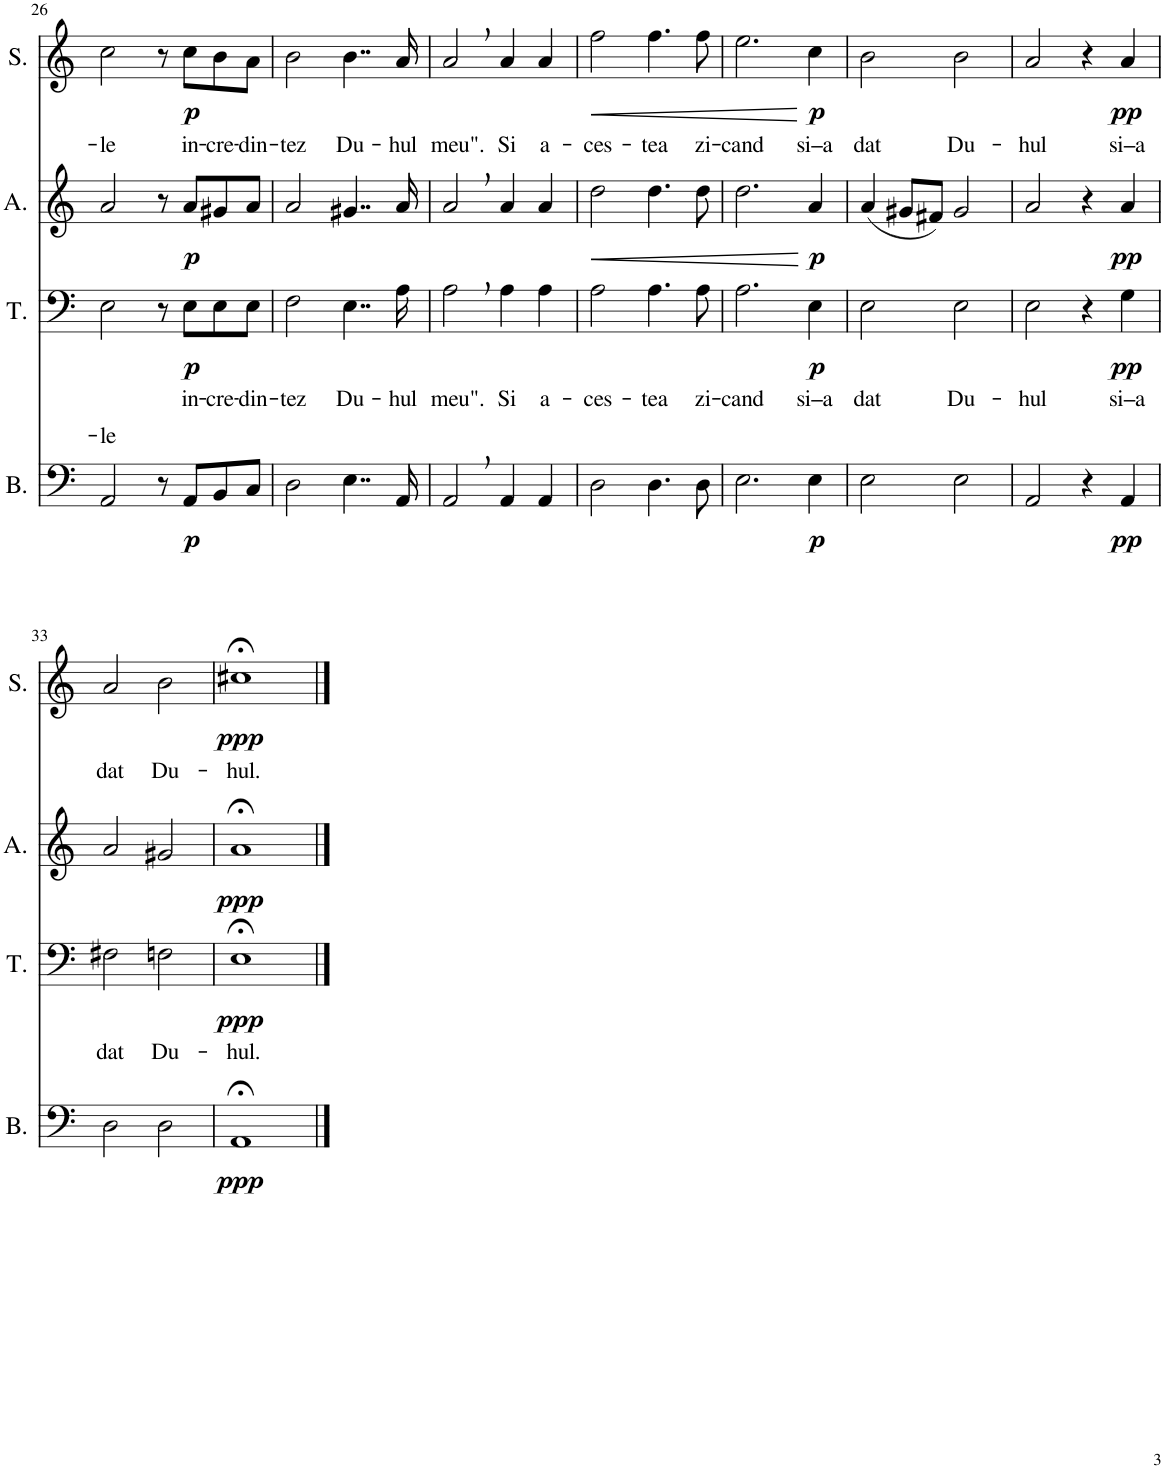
**kern	**dynam	**kern	**text	**text	**dynam	**kern	**dynam	**kern	**text	**text	**dynam
*part4	*part4	*part3	*part3	*part3	*part3	*part2	*part2	*part1	*part1	*part1	*part1
*staff4	*staff4	*staff3	*staff3	*staff3	*staff3	*staff2	*staff2	*staff1	*staff1	*staff1	*staff1
*I"Bass	*	*I"Tenor	*	*	*	*I"Alto	*	*I"Soprano	*	*	*
*I'B.	*	*I'T.	*	*	*	*I'A.	*	*I'S.	*	*	*
!!LO:PB:g=z
*clefF4	*	*clefF4	*	*	*	*clefG2	*	*clefG2	*	*	*
*k[]	*	*k[]	*	*	*	*k[]	*	*k[]	*	*	*
*M4/4	*	*M4/4	*	*	*	*M4/4	*	*M4/4	*	*	*
*met(c)	*	*met(c)	*	*	*	*met(c)	*	*met(c)	*	*	*
=26	=26	=26	=26	=26	=26	=26	=26	=26	=26	=26	=26
!	!	!	!	!LO:LY:b	!	!	!	!	!	!LO:LY:b	!
2AA/	.	2E\	.	-le	.	2a/	.	2cc\	.	-le	.
8r	.	8r	.	.	.	8r	.	8r	.	.	.
!	!LO:DY:b	!	!	!LO:LY:b	!LO:DY:b	!	!LO:DY:b	!	!	!LO:LY:b	!LO:DY:b
8AA/L	p	8E\L	.	in-	p	8a/L	p	8cc\L	.	in-	p
!	!	!	!	!LO:LY:b	!	!	!	!	!	!LO:LY:b	!
8BB/	.	8E\	.	-cre-	.	8g#X/	.	8b\	.	-cre-	.
!	!	!	!	!LO:LY:b	!	!	!	!	!	!LO:LY:b	!
8C/J	.	8E\J	.	-din-	.	8a/J	.	8a\J	.	-din-	.
=27	=27	=27	=27	=27	=27	=27	=27	=27	=27	=27	=27
!	!	!	!	!LO:LY:b	!	!	!	!	!	!LO:LY:b	!
2D\	.	2F\	.	-tez	.	2a/	.	2b\	.	-tez	.
!	!	!	!	!LO:LY:b	!	!	!	!	!	!LO:LY:b	!
4..E\	.	4..E\	.	Du-	.	4..g#X/	.	4..b\	.	Du-	.
!	!	!	!	!LO:LY:b	!	!	!	!	!	!LO:LY:b	!
16AA/	.	16A\	.	-hul	.	16a/	.	16a/	.	-hul	.
=28	=28	=28	=28	=28	=28	=28	=28	=28	=28	=28	=28
!	!	!	!	!LO:LY:b	!	!	!	!	!	!LO:LY:b	!
2AA,/	.	2A,\	.	meu".	.	2a,/	.	2a,/	.	meu".	.
!	!	!	!	!LO:LY:b	!	!	!	!	!	!LO:LY:b	!
4AA/	.	4A\	.	Si	.	4a/	.	4a/	.	Si	.
!	!	!	!	!LO:LY:b	!	!	!	!	!	!LO:LY:b	!
4AA/	.	4A\	.	a-	.	4a/	.	4a/	.	a-	.
=29	=29	=29	=29	=29	=29	=29	=29	=29	=29	=29	=29
!	!	!	!	!LO:LY:b	!	!	!LO:HP:b	!	!	!LO:LY:b	!LO:HP:b
2D\	.	2A\	.	-ces-	.	2dd\	<	2ff\	.	-ces-	<
!	!	!	!	!LO:LY:b	!	!	!	!	!	!LO:LY:b	!
4.D\	.	4.A\	.	-tea	.	4.dd\	.	4.ff\	.	-tea	.
!	!	!	!	!LO:LY:b	!	!	!	!	!	!LO:LY:b	!
8D\	.	8A\	.	zi-	.	8dd\	.	8ff\	.	zi-	.
=30	=30	=30	=30	=30	=30	=30	=30	=30	=30	=30	=30
!	!	!	!	!LO:LY:b	!	!	!	!	!	!LO:LY:b	!
2.E\	.	2.A\	.	-cand	.	2.dd\	.	2.ee\	.	-cand	.
!	!LO:DY:b	!	!	!LO:LY:b	!LO:DY:b	!	!LO:DY:n=1:b	!	!	!LO:LY:b	!LO:DY:n=1:b
4E\	p	4E\	.	si–a	p	4a/	[ p	4cc\	.	si–a	[ p
=31	=31	=31	=31	=31	=31	=31	=31	=31	=31	=31	=31
!	!	!	!	!LO:LY:b	!	!	!	!	!	!LO:LY:b	!
2E\	.	2E\	.	dat	.	(4a/	.	2b\	.	dat	.
.	.	.	.	.	.	8g#X/L	.	.	.	.	.
.	.	.	.	.	.	8f#X/J)	.	.	.	.	.
!	!	!	!	!LO:LY:b	!	!	!	!	!	!LO:LY:b	!
2E\	.	2E\	.	Du-	.	2g#/	.	2b\	.	Du-	.
=32	=32	=32	=32	=32	=32	=32	=32	=32	=32	=32	=32
!	!	!	!	!LO:LY:b	!	!	!	!	!	!LO:LY:b	!
2AA/	.	2E\	.	-hul	.	2a/	.	2a/	.	-hul	.
4r	.	4r	.	.	.	4r	.	4r	.	.	.
!	!LO:DY:b	!	!	!LO:LY:b	!LO:DY:b	!	!LO:DY:b	!	!	!LO:LY:b	!LO:DY:b
4AA/	pp	4G\	.	si–a	pp	4a/	pp	4a/	.	si–a	pp
!!LO:LB:g=z
=33	=33	=33	=33	=33	=33	=33	=33	=33	=33	=33	=33
!	!	!	!	!LO:LY:b	!	!	!	!	!	!LO:LY:b	!
2D\	.	2F#X\	.	dat	.	2a/	.	2a/	.	dat	.
!	!	!	!	!LO:LY:b	!	!	!	!	!	!LO:LY:b	!
2D\	.	2Fn\	.	Du-	.	2g#X/	.	2b\	.	Du-	.
=34	=34	=34	=34	=34	=34	=34	=34	=34	=34	=34	=34
!	!LO:DY:b	!	!	!LO:LY:b	!LO:DY:b	!	!LO:DY:b	!	!	!LO:LY:b	!LO:DY:b
1AA;<	ppp	1E;<	.	-hul.	ppp	1a;<	ppp	1cc#X;<	.	-hul.	ppp
==	==	==	==	==	==	==	==	==	==	==	==
*-	*-	*-	*-	*-	*-	*-	*-	*-	*-	*-	*-
